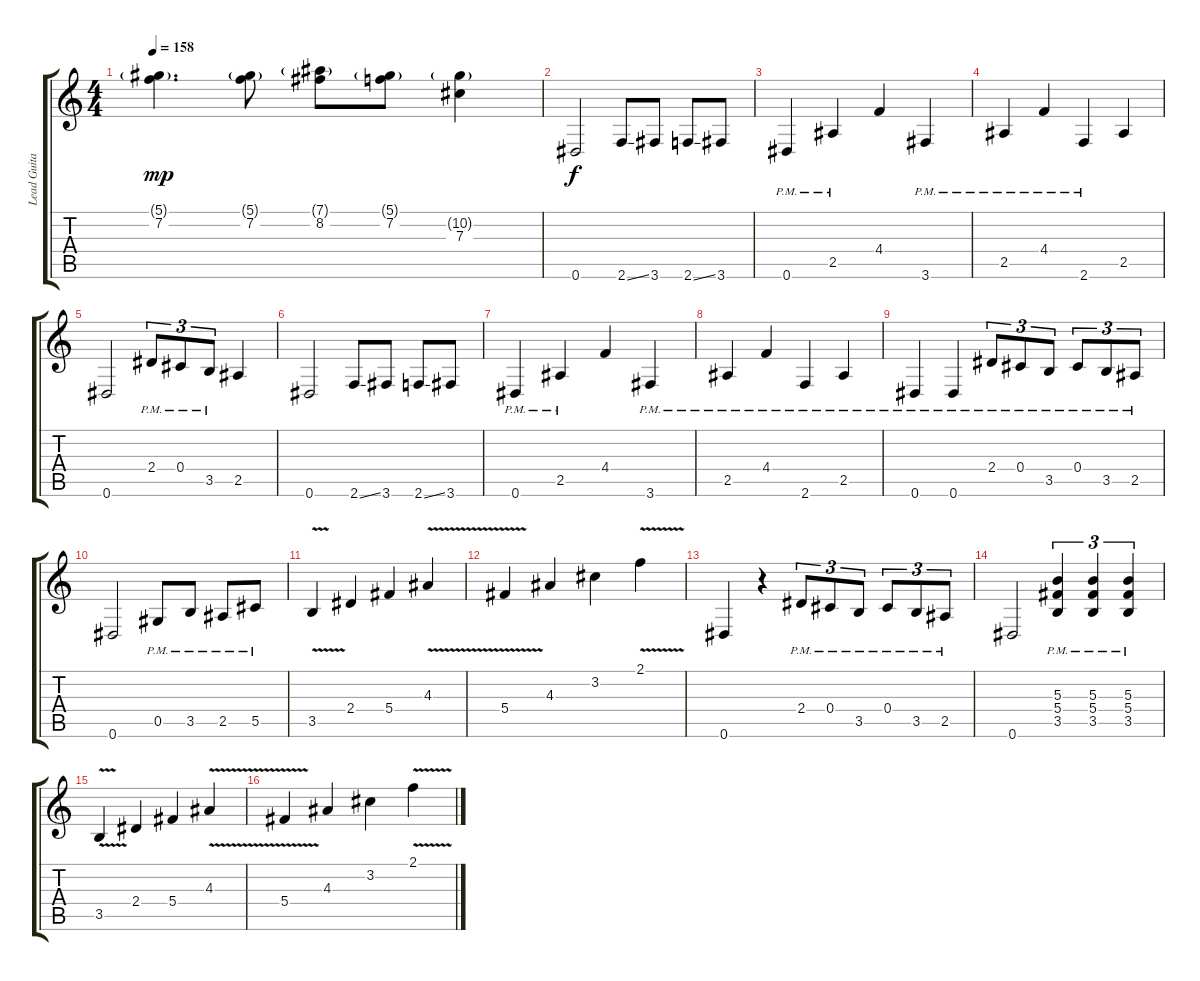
\track ("Lead Guitar" "Lead Guita") {instrument distortionguitar}
\staff {score tabs}
\tuning (Eb4 Bb3 Gb3 Db3 Ab2 Eb2) {hide}
\ts (4 4)
\tempo 158
\clef g2
\ks c
(5.1{g} 7.2).4{d dy mp} (5.1{g} 7.2).8 (7.1{g} 8.2).8 (5.1{g} 7.2).8 (10.2{g} 7.3).4 |
0.6.2{dy f instrument distortionguitar} 2.6{ss}.8 3.6.8 2.6{ss}.8 3.6.8 |
0.6{pm}.4 2.5{pm}.4 4.4.4 3.6{pm}.4 |
2.5{pm}.4 4.4{pm}.4 2.6{pm}.4 2.5.4 |
0.6.2 2.4{pm}.8{tu (3 2)} 0.4{pm}.8{tu (3 2)} 3.5{pm}.8{tu (3 2)} 2.5.4 |
0.6.2 2.6{ss}.8 3.6.8 2.6{ss}.8 3.6.8 |
0.6{pm}.4 2.5{pm}.4 4.4.4 3.6{pm}.4 |
2.5{pm}.4 4.4{pm}.4 2.6{pm}.4 2.5{pm}.4 |
0.6{pm}.4 0.6{pm}.4 2.4{pm}.8{tu (3 2)} 0.4{pm}.8{tu (3 2)} 3.5{pm}.8{tu (3 2)} 0.4{pm}.8{tu (3 2)} 3.5{pm}.8{tu (3 2)} 2.5{pm}.8{tu (3 2)} |
0.6.2 0.5{pm}.8 3.5{pm}.8 2.5{pm}.8 5.5{pm}.8 |
3.5{v}.4 2.4.4 5.4.4 4.3{v}.4 |
5.4{v}.4 4.3.4 3.2.4 2.1{v}.4 |
0.6.4 r.4 2.4{pm}.8{tu (3 2)} 0.4{pm}.8{tu (3 2)} 3.5{pm}.8{tu (3 2)} 0.4{pm}.8{tu (3 2)} 3.5{pm}.8{tu (3 2)} 2.5{pm}.8{tu (3 2)} |
0.6.2 (5.3{pm} 5.4{pm} 3.5{pm}).4{tu (3 2)} (5.3{pm} 5.4{pm} 3.5{pm}).4{tu (3 2)} (5.3{pm} 5.4{pm} 3.5{pm}).4{tu (3 2)} |
3.5{v}.4 2.4.4 5.4.4 4.3{v}.4 |
5.4{v}.4 4.3.4 3.2.4 2.1{v}.4
